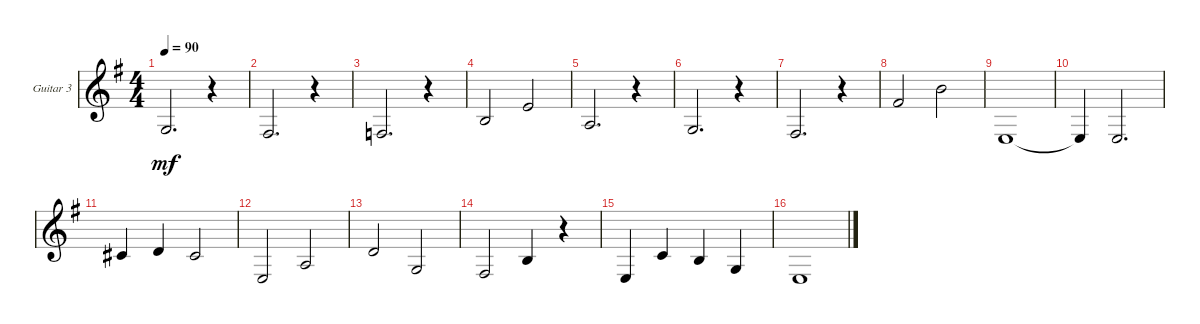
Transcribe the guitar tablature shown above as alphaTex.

\defaultSystemsLayout 4
\bracketExtendMode groupsimilarinstruments
\firstSystemTrackNameOrientation horizontal
\otherSystemsTrackNameOrientation horizontal
\track ("Nylon Guitar" "Guitar 3") {instrument acousticguitarnylon}
\staff {score}
\tuning (E4 B3 G3 D3 A2 E2)
\ts (4 4)
\tempo 90
\clef g2
\scale
0.944515
\ks g
3.6.2{d dy mf} r.4 |
\scale
0.944515 2.6.2{d} r.4 |
\scale
1.11097 1.6.2{d} r.4 |
\scale
0.944515 2.5.2 2.4.2 |
\scale
0.944515 0.5.2{d} r.4 |
\scale
1.11097 3.6.2{d} r.4 |
\scale
0.944515 2.6.2{d} r.4 |
\scale
0.944515 4.4.2 0.2.2 |
\scale
1.11097 0.6.1 |
\scale
0.944515 0.6{t}.4 0.6.2{d} |
\scale
0.944515 4.5.4 0.4.4 4.5.2 |
\scale
1.11097 0.6.2 0.5.2 |
\scale
0.944515 0.4.2 3.6.2 |
\scale
0.944515 2.6.2 2.5.4 r.4 |
\scale
1.05549 0.6.4 3.5.4 2.5.4 3.6.4 |
\scale
0.944515 0.6.1
